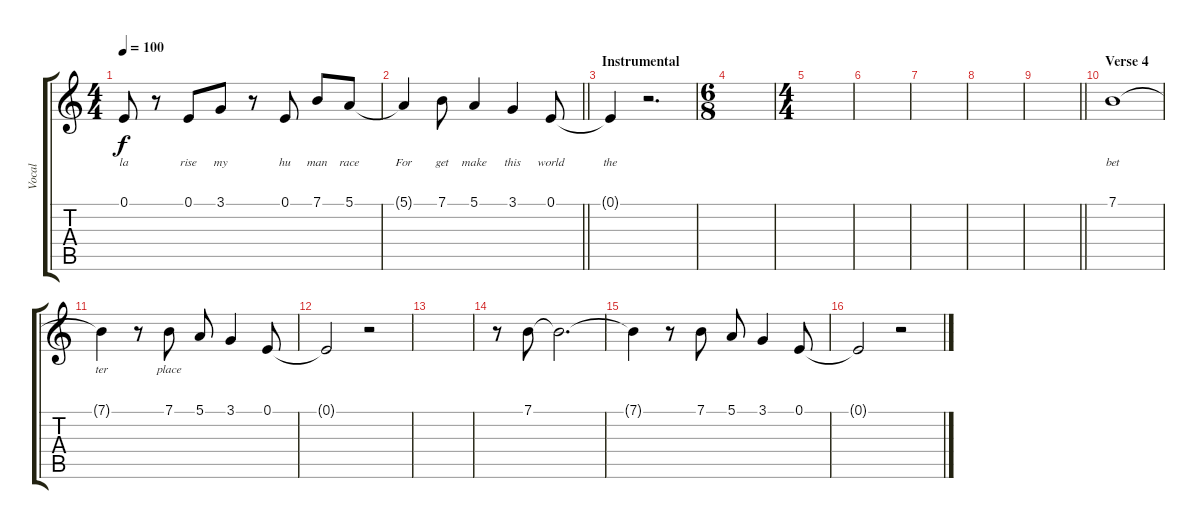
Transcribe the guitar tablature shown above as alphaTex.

\track ("Vocal" "Vocal") {instrument acousticgrandpiano}
\staff {score tabs}
\tuning (E4 B3 G3 D3 A2 E2) {hide}
\ts (4 4)
\tempo 100
\clef g2
\ks c
0.1{t}.8{lyrics (0 "la") lyrics (1 "") lyrics (2 "") lyrics (3 "") lyrics (4 "") dy f} r.8 0.1.8{lyrics (0 "rise") lyrics (1 "") lyrics (2 "") lyrics (3 "") lyrics (4 "")} 3.1.8{lyrics (0 "my") lyrics (1 "") lyrics (2 "") lyrics (3 "") lyrics (4 "")} r.8 0.1.8{lyrics (0 "hu") lyrics (1 "") lyrics (2 "") lyrics (3 "") lyrics (4 "")} 7.1.8{lyrics (0 "man") lyrics (1 "") lyrics (2 "") lyrics (3 "") lyrics (4 "")} 5.1.8{lyrics (0 "race") lyrics (1 "") lyrics (2 "") lyrics (3 "") lyrics (4 "")} |
\barLineRight lightlight
5.1{t}.4{lyrics (0 "For") lyrics (1 "") lyrics (2 "") lyrics (3 "") lyrics (4 "")} 7.1.8{lyrics (0 "get") lyrics (1 "") lyrics (2 "") lyrics (3 "") lyrics (4 "")} 5.1.4{lyrics (0 "make") lyrics (1 "") lyrics (2 "") lyrics (3 "") lyrics (4 "")} 3.1.4{lyrics (0 "this") lyrics (1 "") lyrics (2 "") lyrics (3 "") lyrics (4 "")} 0.1.8{lyrics (0 "world") lyrics (1 "") lyrics (2 "") lyrics (3 "") lyrics (4 "")} |
\section ("" "Instrumental")
0.1{t}.4{lyrics (0 "the") lyrics (1 "") lyrics (2 "") lyrics (3 "") lyrics (4 "")} r.2{d} |
\ts (6 8)
|
\ts (4 4)
|
|
|
|
\barLineRight lightlight
|
\section ("" "Verse 4")
7.1.1{lyrics (0 "bet") lyrics (1 "") lyrics (2 "") lyrics (3 "") lyrics (4 "")} |
7.1{t}.4{lyrics (0 "ter") lyrics (1 "") lyrics (2 "") lyrics (3 "") lyrics (4 "")} r.8 7.1.8{lyrics (0 "place") lyrics (1 "") lyrics (2 "") lyrics (3 "") lyrics (4 "")} 5.1.8 3.1.4 0.1.8 |
0.1{t}.2 r.2 |
|
r.8 7.1.8 7.1{t}.2{d} |
7.1{t}.4 r.8 7.1.8 5.1.8 3.1.4 0.1.8 |
0.1{t}.2 r.2
